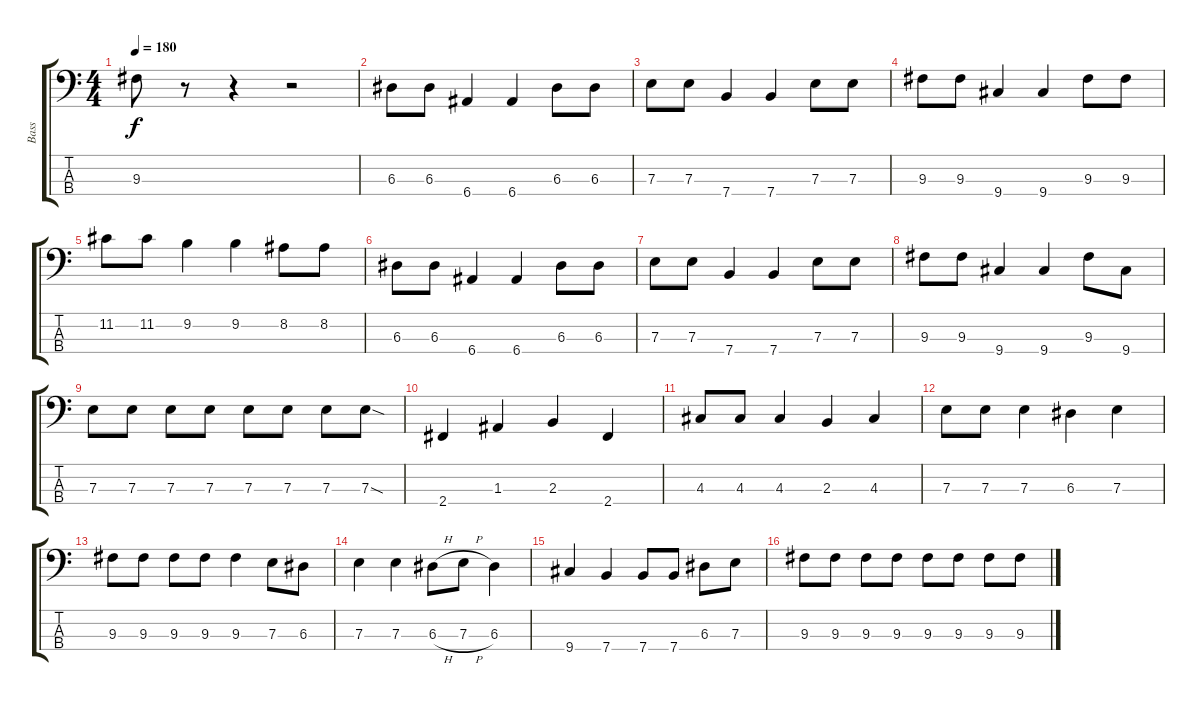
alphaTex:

\track ("Bass" "Bass") {instrument electricbassfinger}
\staff {score tabs}
\tuning (G2 D2 A1 E1) {hide}
\ts (4 4)
\tempo 180
\clef f4
\ks c
9.3.8{dy f} r.8 r.4 r.2 |
6.3.8 6.3.8 6.4.4 6.4.4 6.3.8 6.3.8 |
7.3.8 7.3.8 7.4.4 7.4.4 7.3.8 7.3.8 |
9.3.8 9.3.8 9.4.4 9.4.4 9.3.8 9.3.8 |
11.2.8 11.2.8 9.2.4 9.2.4 8.2.8 8.2.8 |
6.3.8 6.3.8 6.4.4 6.4.4 6.3.8 6.3.8 |
7.3.8 7.3.8 7.4.4 7.4.4 7.3.8 7.3.8 |
9.3.8 9.3.8 9.4.4 9.4.4 9.3.8 9.4.8 |
7.3.8 7.3.8 7.3.8 7.3.8 7.3.8 7.3.8 7.3.8 7.3{sod}.8 |
2.4.4 1.3.4 2.3.4 2.4.4 |
4.3.8 4.3.8 4.3.4 2.3.4 4.3.4 |
7.3.8 7.3.8 7.3.4 6.3.4 7.3.4 |
9.3.8 9.3.8 9.3.8 9.3.8 9.3.4 7.3.8 6.3.8 |
7.3.4 7.3.4 6.3{h}.8 7.3{h}.8 6.3.4 |
9.4.4 7.4.4 7.4.8 7.4.8 6.3.8 7.3.8 |
9.3.8 9.3.8 9.3.8 9.3.8 9.3.8 9.3.8 9.3.8 9.3.8
